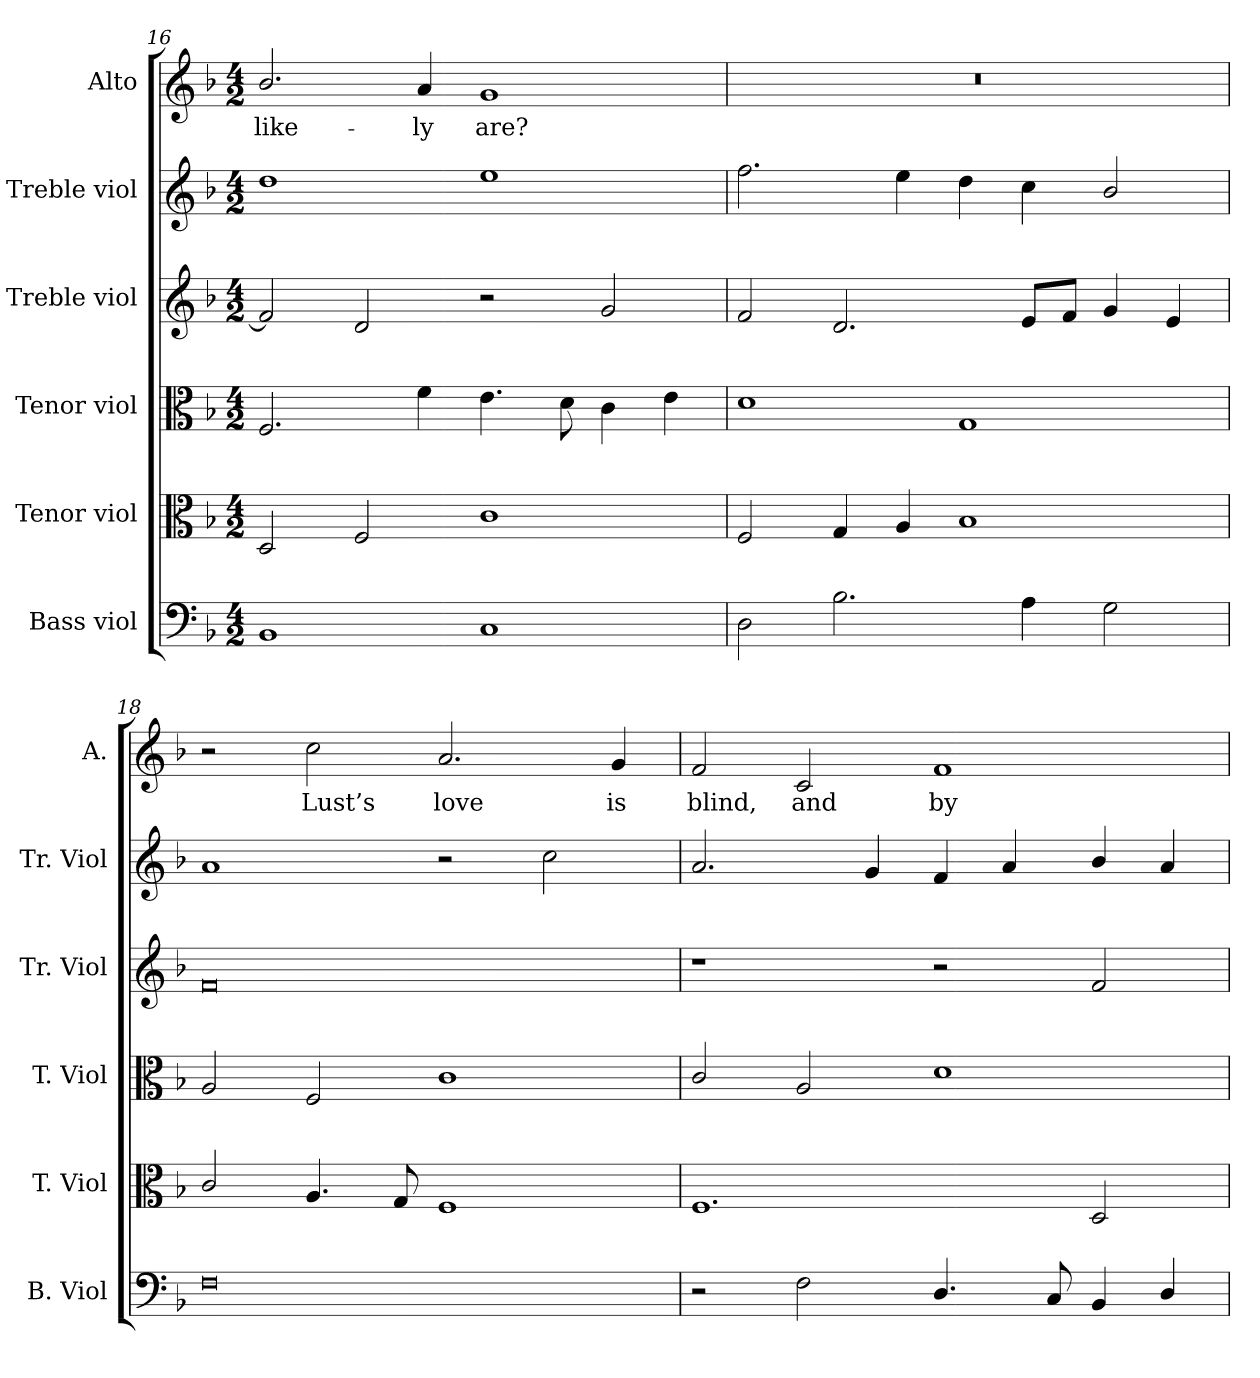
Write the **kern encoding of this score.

**kern	**kern	**kern	**kern	**kern	**kern	**text
*part6	*part5	*part4	*part3	*part2	*part1	*part1
*staff6	*staff5	*staff4	*staff3	*staff2	*staff1	*staff1
*I"Bass viol	*I"Tenor viol	*I"Tenor viol	*I"Treble viol	*I"Treble viol	*I"Alto	*
*I'B. Viol	*I'T. Viol	*I'T. Viol	*I'Tr. Viol	*I'Tr. Viol	*I'A.	*
*clefF4	*clefC3	*clefC3	*clefG2	*clefG2	*clefG2	*
*k[b-]	*k[b-]	*k[b-]	*k[b-]	*k[b-]	*k[b-]	*
*F:	*F:	*F:	*F:	*F:	*F:	*
*M4/2	*M4/2	*M4/2	*M4/2	*M4/2	*M4/2	*
=16	=16	=16	=16	=16	=16	=16
!	!	!	!	!	!	!LO:LY:b:color=#000000
1BB-i	2Di/	2.Fi/	2fi/]	1ddi	2.b-i/	-like-
.	2Fi/	.	2di/	.	.	.
!	!	!	!	!	!	!LO:LY:b:color=#000000
.	.	4fi\	.	.	4ai/	-ly
!	!	!	!	!	!	!LO:LY:b:color=#000000
1Ci	1ci	4.ei\	2r	1eei	1gi	are?
.	.	8di\	.	.	.	.
.	.	4ci\	2gi/	.	.	.
.	.	4ei\	.	.	.	.
=17	=17	=17	=17	=17	=17	=17
!	!	!	!	!	!LO:N:vis=1	!
2Di\	2Fi/	1di	2fi/	2.ffi\	0r	.
2.B-i\	4Gi/	.	2.di/	.	.	.
.	4Ai/	.	.	4eei\	.	.
.	1B-i	1Gi	.	4ddi\	.	.
4Ai\	.	.	8ei/L	4cci\	.	.
.	.	.	8fi/J	.	.	.
2Gi\	.	.	4gi/	2b-i/	.	.
.	.	.	4ei/	.	.	.
=18	=18	=18	=18	=18	=18	=18
0Fi	2ci/	2Ai/	0fi	1ai	2r	.
!	!	!	!	!	!	!LO:LY:b:color=#000000
.	4.Ai/	2Fi/	.	.	2cci\	Lust’s
.	8Gi/	.	.	.	.	.
!	!	!	!	!	!	!LO:LY:b:color=#000000
.	1Fi	1ci	.	2r	2.ai/	love
.	.	.	.	2cci\	.	.
!	!	!	!	!	!	!LO:LY:b:color=#000000
.	.	.	.	.	4gi/	is
=19	=19	=19	=19	=19	=19	=19
!	!	!	!	!	!	!LO:LY:b:color=#000000
2r	1.Fi	2ci/	1r	2.ai/	2fi/	blind,
!	!	!	!	!	!	!LO:LY:b:color=#000000
2Fi\	.	2Ai/	.	.	2ci/	and
.	.	.	.	4gi/	.	.
!	!	!	!	!	!	!LO:LY:b:color=#000000
4.Di/	.	1di	2r	4fi/	1fi	by
.	.	.	.	4ai/	.	.
8Ci/	.	.	.	.	.	.
4BB-i/	2Di/	.	2fi/	4b-i/	.	.
4Di/	.	.	.	4ai/	.	.
=	=	=	=	=	=	=
*-	*-	*-	*-	*-	*-	*-
